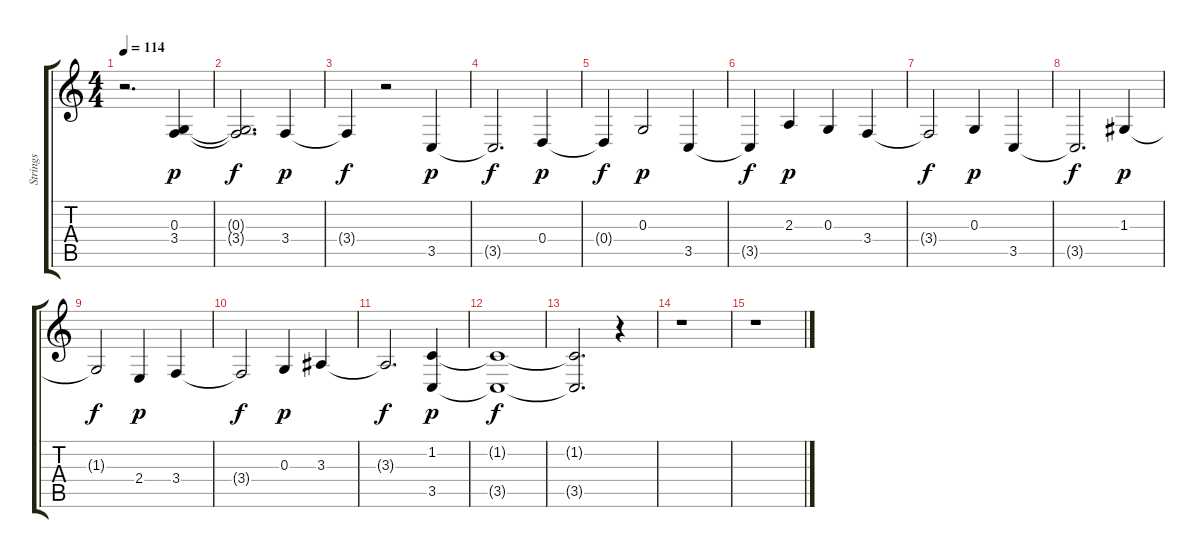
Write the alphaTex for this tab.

\track ("Strings" "Strings") {instrument stringensemble1}
\staff {score tabs}
\tuning (E4 B3 G3 D3 A2 E2) {hide}
\ts (4 4)
\tempo 114
\clef g2
\ks c
r.2{d dy p} (0.3 3.4).4 |
(0.3{t} 3.4{t}).2{d dy f} 3.4.4{dy p} |
3.4{t}.4{dy f} r.2 3.5.4{dy p} |
3.5{t}.2{d dy f} 0.4.4{dy p} |
0.4{t}.4{dy f} 0.3.2{dy p} 3.5.4 |
3.5{t}.4{dy f} 2.3.4{dy p} 0.3.4 3.4.4 |
3.4{t}.2{dy f} 0.3.4{dy p} 3.5.4 |
3.5{t}.2{d dy f} 1.3.4{dy p} |
1.3{t}.2{dy f} 2.4.4{dy p} 3.4.4 |
3.4{t}.2{dy f} 0.3.4{dy p} 3.3.4 |
3.3{t}.2{d dy f} (1.2 3.5).4{dy p} |
(1.2{t} 3.5{t}).1{dy f} |
(1.2{t} 3.5{t}).2{d} r.4 |
r.1 |
r.1
